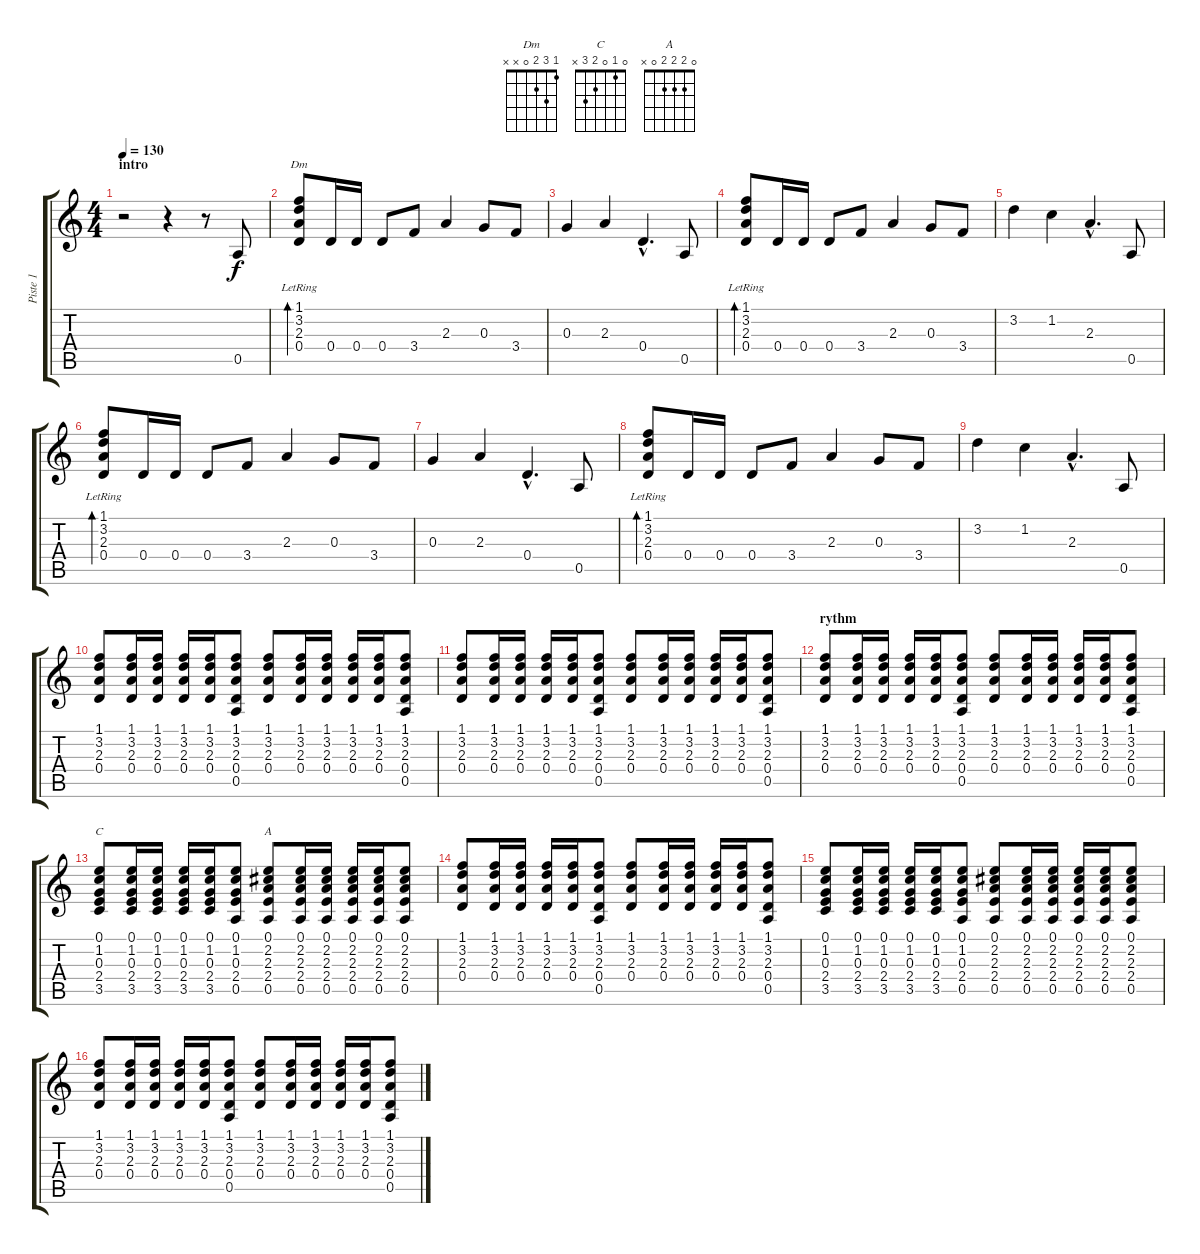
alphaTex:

\track ("Piste 1" "Piste 1") {instrument electricguitarclean}
\staff {score tabs}
\tuning (E4 B3 G3 D3 A2 E2) {hide}
\chord ("Dm" 1 3 2 0 x x)
\chord ("C" 0 1 0 2 3 x)
\chord ("A" 0 2 2 2 0 x)
\ts (4 4)
\section ("" "intro")
\tempo 130
\clef g2
\ks c
r.2{dy f instrument electricguitarclean} r.4 r.8 0.5.8 |
(1.1{lr} 3.2{lr} 2.3{lr} 0.4).8{bd 240 ch "Dm"} 0.4.16 0.4.16 0.4.8 3.4.8 2.3.4 0.3.8 3.4.8 |
0.3.4 2.3.4 0.4{hac}.4{d} 0.5.8 |
(1.1{lr} 3.2{lr} 2.3{lr} 0.4).8{bd 240} 0.4.16 0.4.16 0.4.8 3.4.8 2.3.4 0.3.8 3.4.8 |
3.2.4 1.2.4 2.3{hac}.4{d} 0.5.8 |
(1.1{lr} 3.2{lr} 2.3{lr} 0.4).8{bd 240} 0.4.16 0.4.16 0.4.8 3.4.8 2.3.4 0.3.8 3.4.8 |
0.3.4 2.3.4 0.4{hac}.4{d} 0.5.8 |
(1.1{lr} 3.2{lr} 2.3{lr} 0.4).8{bd 240} 0.4.16 0.4.16 0.4.8 3.4.8 2.3.4 0.3.8 3.4.8 |
3.2.4 1.2.4 2.3{hac}.4{d} 0.5.8 |
(1.1 3.2 2.3 0.4).8 (1.1 3.2 2.3 0.4).16 (1.1 3.2 2.3 0.4).16 (1.1 3.2 2.3 0.4).16 (1.1 3.2 2.3 0.4).16 (1.1 3.2 2.3 0.4 0.5).8 (1.1 3.2 2.3 0.4).8 (1.1 3.2 2.3 0.4).16 (1.1 3.2 2.3 0.4).16 (1.1 3.2 2.3 0.4).16 (1.1 3.2 2.3 0.4).16 (1.1 3.2 2.3 0.4 0.5).8 |
(1.1 3.2 2.3 0.4).8 (1.1 3.2 2.3 0.4).16 (1.1 3.2 2.3 0.4).16 (1.1 3.2 2.3 0.4).16 (1.1 3.2 2.3 0.4).16 (1.1 3.2 2.3 0.4 0.5).8 (1.1 3.2 2.3 0.4).8 (1.1 3.2 2.3 0.4).16 (1.1 3.2 2.3 0.4).16 (1.1 3.2 2.3 0.4).16 (1.1 3.2 2.3 0.4).16 (1.1 3.2 2.3 0.4 0.5).8 |
\section ("" "rythm")
(1.1 3.2 2.3 0.4).8 (1.1 3.2 2.3 0.4).16 (1.1 3.2 2.3 0.4).16 (1.1 3.2 2.3 0.4).16 (1.1 3.2 2.3 0.4).16 (1.1 3.2 2.3 0.4 0.5).8 (1.1 3.2 2.3 0.4).8 (1.1 3.2 2.3 0.4).16 (1.1 3.2 2.3 0.4).16 (1.1 3.2 2.3 0.4).16 (1.1 3.2 2.3 0.4).16 (1.1 3.2 2.3 0.4 0.5).8 |
(0.1 1.2 0.3 2.4 3.5).8{ch "C"} (0.1 1.2 0.3 2.4 3.5).16 (0.1 1.2 0.3 2.4 3.5).16 (0.1 1.2 0.3 2.4 3.5).16 (0.1 1.2 0.3 2.4 3.5).16 (0.1 1.2 0.3 2.4 0.5).8 (0.1 2.2 2.3 2.4 0.5).8{ch "A"} (0.1 2.2 2.3 2.4 0.5).16 (0.1 2.2 2.3 2.4 0.5).16 (0.1 2.2 2.3 2.4 0.5).16 (0.1 2.2 2.3 2.4 0.5).16 (0.1 2.2 2.3 2.4 0.5).8 |
(1.1 3.2 2.3 0.4).8 (1.1 3.2 2.3 0.4).16 (1.1 3.2 2.3 0.4).16 (1.1 3.2 2.3 0.4).16 (1.1 3.2 2.3 0.4).16 (1.1 3.2 2.3 0.4 0.5).8 (1.1 3.2 2.3 0.4).8 (1.1 3.2 2.3 0.4).16 (1.1 3.2 2.3 0.4).16 (1.1 3.2 2.3 0.4).16 (1.1 3.2 2.3 0.4).16 (1.1 3.2 2.3 0.4 0.5).8 |
(0.1 1.2 0.3 2.4 3.5).8 (0.1 1.2 0.3 2.4 3.5).16 (0.1 1.2 0.3 2.4 3.5).16 (0.1 1.2 0.3 2.4 3.5).16 (0.1 1.2 0.3 2.4 3.5).16 (0.1 1.2 0.3 2.4 0.5).8 (0.1 2.2 2.3 2.4 0.5).8 (0.1 2.2 2.3 2.4 0.5).16 (0.1 2.2 2.3 2.4 0.5).16 (0.1 2.2 2.3 2.4 0.5).16 (0.1 2.2 2.3 2.4 0.5).16 (0.1 2.2 2.3 2.4 0.5).8 |
(1.1 3.2 2.3 0.4).8 (1.1 3.2 2.3 0.4).16 (1.1 3.2 2.3 0.4).16 (1.1 3.2 2.3 0.4).16 (1.1 3.2 2.3 0.4).16 (1.1 3.2 2.3 0.4 0.5).8 (1.1 3.2 2.3 0.4).8 (1.1 3.2 2.3 0.4).16 (1.1 3.2 2.3 0.4).16 (1.1 3.2 2.3 0.4).16 (1.1 3.2 2.3 0.4).16 (1.1 3.2 2.3 0.4 0.5).8
